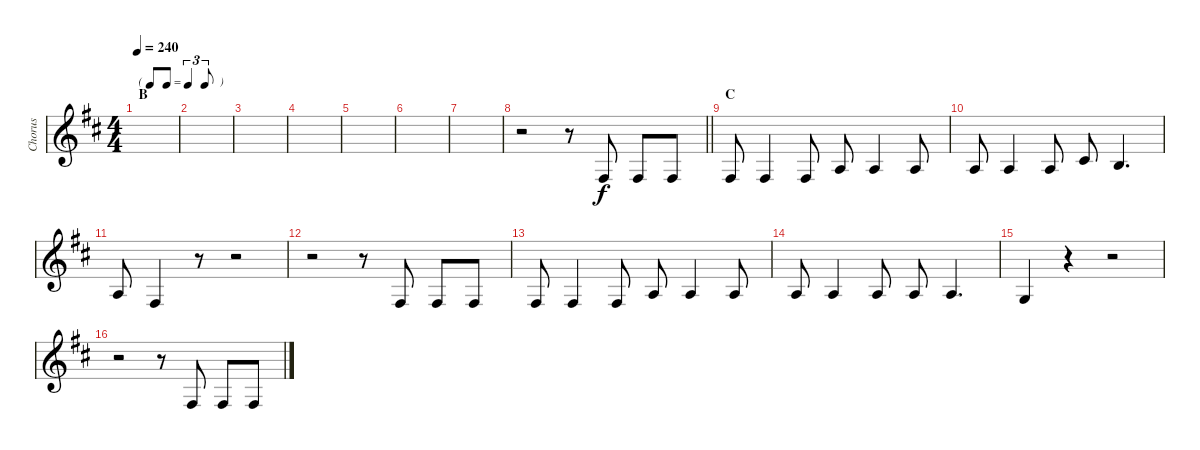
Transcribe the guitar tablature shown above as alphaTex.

\track ("Chorus" "Chorus") {mute instrument violin}
\staff {score}
\tuning (E4 B3 G3 D3 A2 D2) {hide}
\ts (4 4)
\tf triplet8th
\section ("" "B")
\tempo 240
\clef g2
\ks d
|
|
|
|
|
|
|
\barLineRight lightlight
r.2 r.8 4.4.8 4.4.8 4.4.8 |
\section ("" "C")
4.4.8 4.4.4 4.4.8 2.3.8 2.3.4 2.3.8 |
2.3.8 2.3.4 2.3.8 2.2.8 0.2.4{d} |
2.3.8 4.4.4 r.8 r.2 |
r.2 r.8 4.4.8 4.4.8 4.4.8 |
4.4.8 4.4.4 4.4.8 2.3.8 2.3.4 2.3.8 |
2.3.8 2.3.4 2.3.8 2.3.8 2.3.4{d} |
0.3.4 r.4 r.2 |
r.2 r.8 4.4.8 4.4.8 4.4.8
